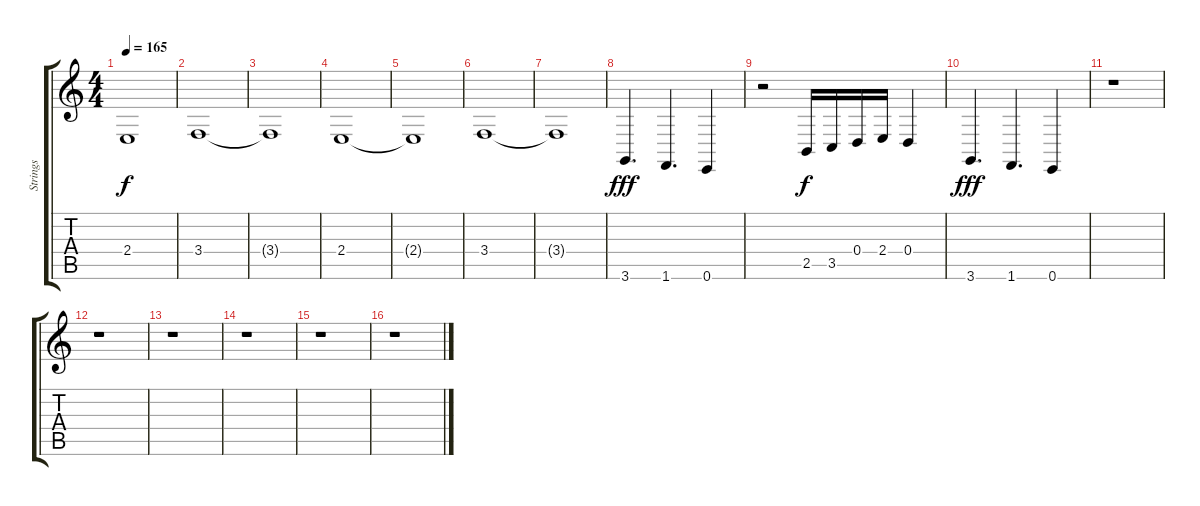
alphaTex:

\track ("Strings" "Strings") {instrument stringensemble1}
\staff {score tabs}
\tuning (E4 B3 G3 D3 A2 E2) {hide}
\ts (4 4)
\tempo 165
\clef g2
\ks c
2.4{t}.1{dy f} |
3.4.1 |
3.4{t}.1 |
2.4.1 |
2.4{t}.1 |
3.4.1 |
3.4{t}.1 |
3.6.4{d dy fff} 1.6.4{d} 0.6.4 |
r.2 2.5.16{dy f} 3.5.16 0.4.16 2.4.16 0.4.4 |
3.6.4{d dy fff} 1.6.4{d} 0.6.4 |
r.1 |
r.1 |
r.1 |
r.1 |
r.1 |
r.1
